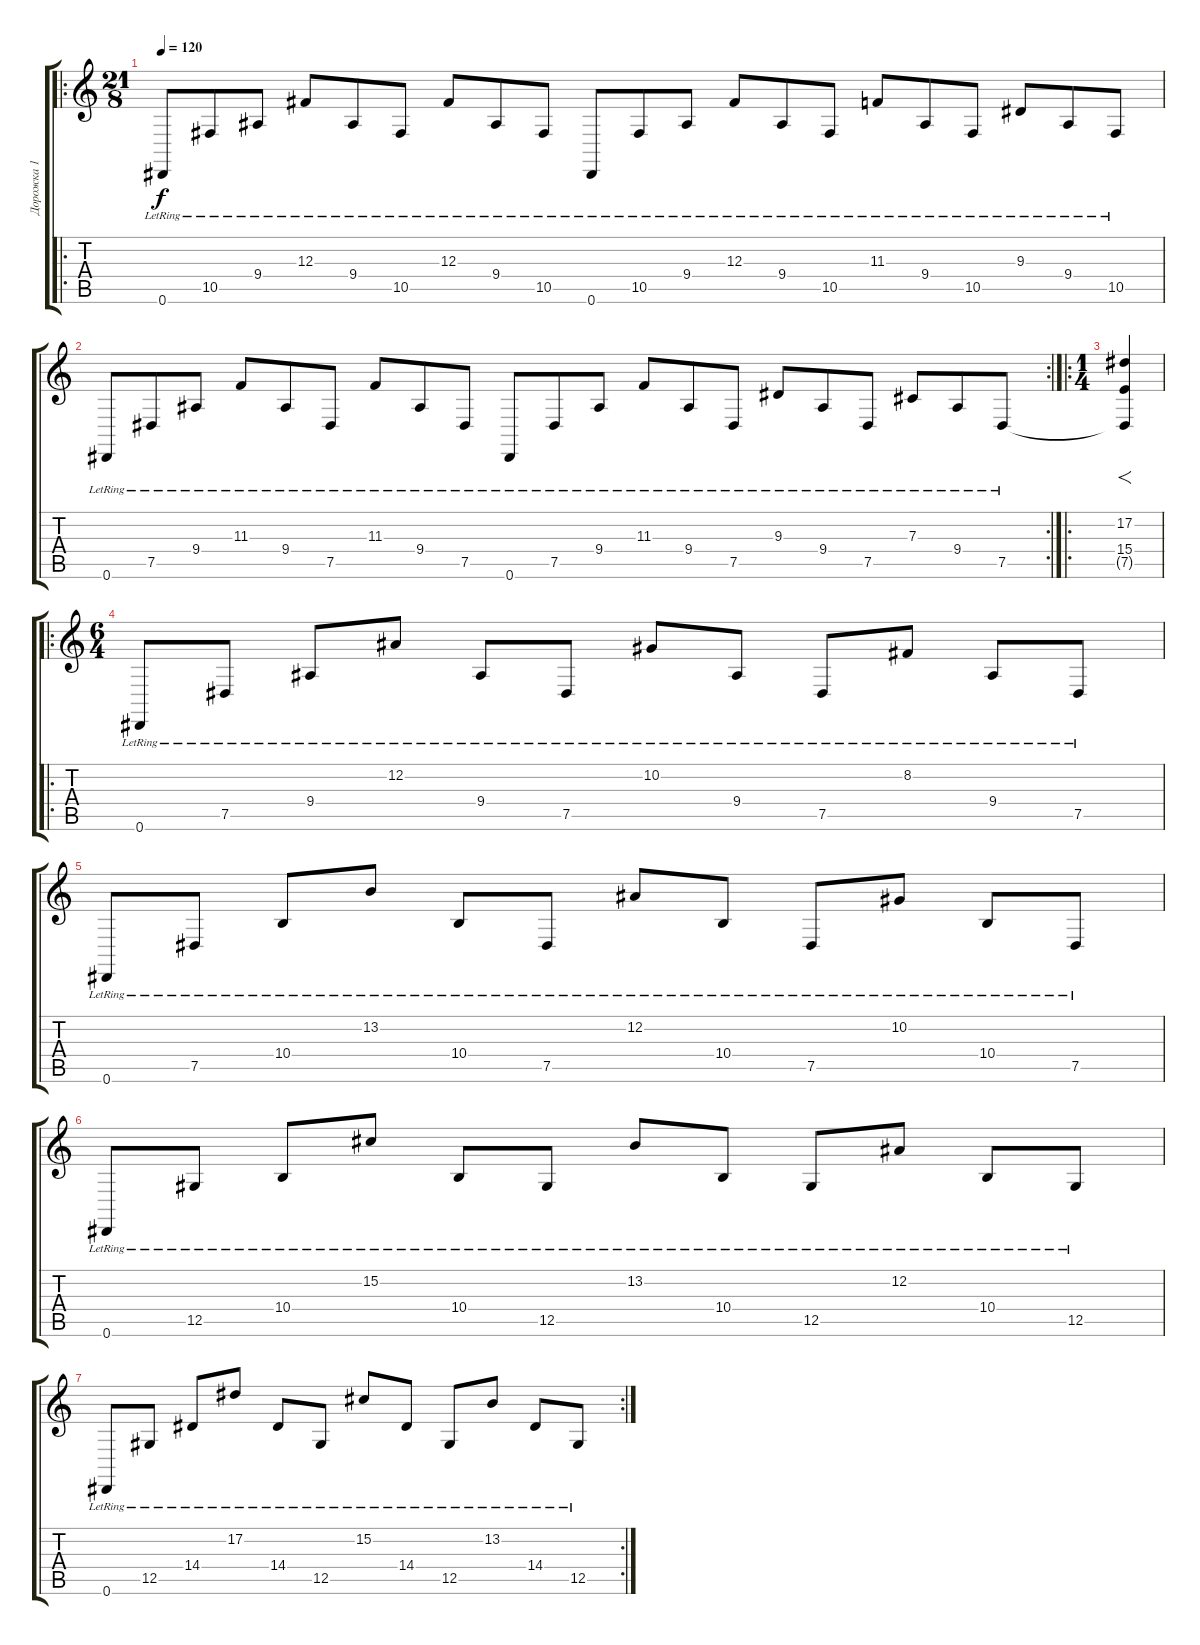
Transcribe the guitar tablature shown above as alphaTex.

\track ("Дорожка 1" "Дорожка 1") {instrument acousticgrandpiano}
\staff {score tabs}
\tuning (Eb4 Bb3 Gb3 Db3 Ab2 Eb2) {hide}
\ro
\ts (21 8)
\tempo 120
\clef g2
\ks c
0.6{lr}.8{dy f instrument acousticgrandpiano} 10.5{lr}.8 9.4{lr}.8 12.3{lr}.8 9.4{lr}.8 10.5{lr}.8 12.3{lr}.8 9.4{lr}.8 10.5{lr}.8 0.6{lr}.8 10.5{lr}.8 9.4{lr}.8 12.3{lr}.8 9.4{lr}.8 10.5{lr}.8 11.3{lr}.8 9.4{lr}.8 10.5{lr}.8 9.3{lr}.8 9.4{lr}.8 10.5{lr}.8 |
\rc 2
0.6{lr}.8 7.5{lr}.8 9.4{lr}.8 11.3{lr}.8 9.4{lr}.8 7.5{lr}.8 11.3{lr}.8 9.4{lr}.8 7.5{lr}.8 0.6{lr}.8 7.5{lr}.8 9.4{lr}.8 11.3{lr}.8 9.4{lr}.8 7.5{lr}.8 9.3{lr}.8 9.4{lr}.8 7.5{lr}.8 7.3{lr}.8 9.4{lr}.8 7.5{lr}.8 |
\ro
\ts (1 4)
(17.2 15.4 7.5{t}).4{f} |
\ro
\ts (6 4)
0.6{lr}.8 7.5{lr}.8 9.4{lr}.8 12.2{lr}.8 9.4{lr}.8 7.5{lr}.8 10.2{lr}.8 9.4{lr}.8 7.5{lr}.8 8.2{lr}.8 9.4{lr}.8 7.5{lr}.8 |
0.6{lr}.8 7.5{lr}.8 10.4{lr}.8 13.2{lr}.8 10.4{lr}.8 7.5{lr}.8 12.2{lr}.8 10.4{lr}.8 7.5{lr}.8 10.2{lr}.8 10.4{lr}.8 7.5{lr}.8 |
0.6{lr}.8 12.5{lr}.8 10.4{lr}.8 15.2{lr}.8 10.4{lr}.8 12.5{lr}.8 13.2{lr}.8 10.4{lr}.8 12.5{lr}.8 12.2{lr}.8 10.4{lr}.8 12.5{lr}.8 |
\rc 2
0.6{lr}.8 12.5{lr}.8 14.4{lr}.8 17.2{lr}.8 14.4{lr}.8 12.5{lr}.8 15.2{lr}.8 14.4{lr}.8 12.5{lr}.8 13.2{lr}.8 14.4{lr}.8 12.5{lr}.8
